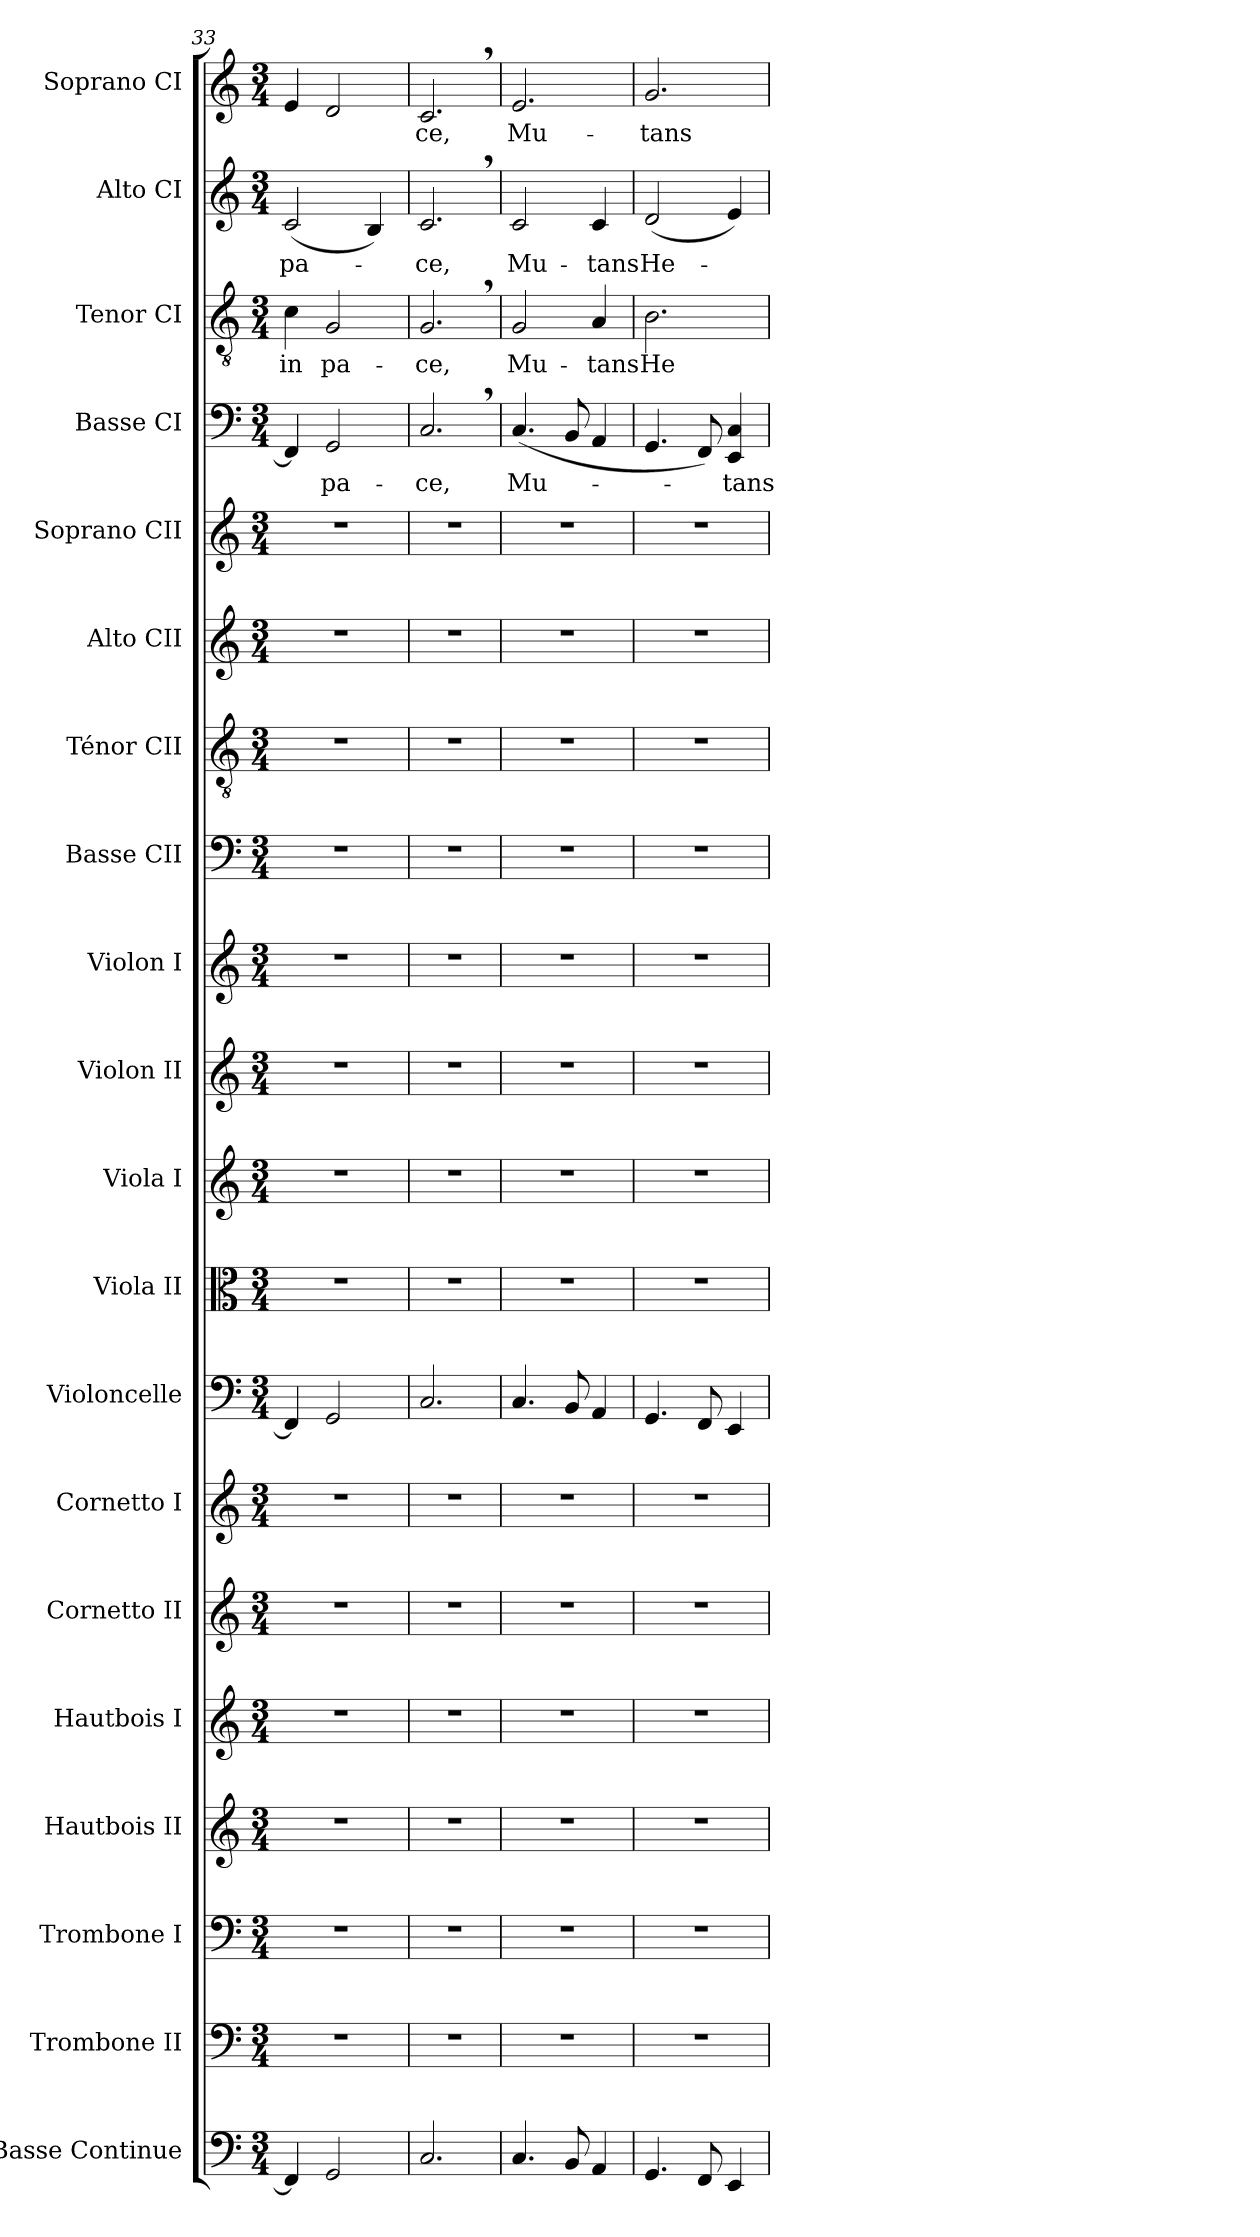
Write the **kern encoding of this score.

**kern	**kern	**kern	**kern	**kern	**kern	**kern	**kern	**kern	**kern	**kern	**kern	**kern	**kern	**kern	**kern	**kern	**text	**kern	**text	**kern	**text	**kern	**text
*part20	*part19	*part18	*part17	*part16	*part15	*part14	*part13	*part12	*part11	*part10	*part9	*part8	*part7	*part6	*part5	*part4	*part4	*part3	*part3	*part2	*part2	*part1	*part1
*staff20	*staff19	*staff18	*staff17	*staff16	*staff15	*staff14	*staff13	*staff12	*staff11	*staff10	*staff9	*staff8	*staff7	*staff6	*staff5	*staff4	*staff4	*staff3	*staff3	*staff2	*staff2	*staff1	*staff1
*I"Basse Continue	*I"Trombone II	*I"Trombone I	*I"Hautbois II	*I"Hautbois I	*I"Cornetto II	*I"Cornetto I	*I"Violoncelle	*I"Viola II	*I"Viola I	*I"Violon II	*I"Violon I	*I"Basse CII	*I"Ténor CII	*I"Alto CII	*I"Soprano CII	*I"Basse CI	*	*I"Tenor CI	*	*I"Alto CI	*	*I"Soprano CI	*
*I'B.C.	*I'Tbn.II	*I'Tbn.I	*I'Htbs. II	*I'Htbs.I	*I'Cor. II	*I'Cor.I	*I'Vlc	*I'Vla.II	*I'Vla.I	*I'Vln.II	*I'Vln.I	*I'B.CII	*I'T.CII	*I'A.CII	*I'S.CII	*I'B.CI	*	*I'T.CI	*	*I'A .CI	*	*I'S.CI	*
*clefF4	*clefF4	*clefF4	*clefG2	*clefG2	*clefG2	*clefG2	*clefF4	*clefC3	*clefG2	*clefG2	*clefG2	*clefF4	*clefGv2	*clefG2	*clefG2	*clefF4	*	*clefGv2	*	*clefG2	*	*clefG2	*
*k[]	*k[]	*k[]	*k[]	*k[]	*k[]	*k[]	*k[]	*k[]	*k[]	*k[]	*k[]	*k[]	*k[]	*k[]	*k[]	*k[]	*	*k[]	*	*k[]	*	*k[]	*
*M3/4	*M3/4	*M3/4	*M3/4	*M3/4	*M3/4	*M3/4	*M3/4	*M3/4	*M3/4	*M3/4	*M3/4	*M3/4	*M3/4	*M3/4	*M3/4	*M3/4	*	*M3/4	*	*M3/4	*	*M3/4	*
=33	=33	=33	=33	=33	=33	=33	=33	=33	=33	=33	=33	=33	=33	=33	=33	=33	=33	=33	=33	=33	=33	=33	=33
!	!	!	!	!	!	!	!	!	!	!	!	!	!	!	!	!	!	!	!LO:LY:b	!	!LO:LY:b	!	!
4FF/]	2.r	2.r	2.r	2.r	2.r	2.r	4FF/]	2.r	2.r	2.r	2.r	2.r	2.r	2.r	2.r	4FF/]	.	4c\	in	(2c/	pa-	4e/	.
!	!	!	!	!	!	!	!	!	!	!	!	!	!	!	!	!	!LO:LY:b	!	!LO:LY:b	!	!	!	!
2GG/	.	.	.	.	.	.	2GG/	.	.	.	.	.	.	.	.	2GG/	pa-	2G/	pa-	.	.	2d/	.
.	.	.	.	.	.	.	.	.	.	.	.	.	.	.	.	.	.	.	.	4B/)	.	.	.
=34	=34	=34	=34	=34	=34	=34	=34	=34	=34	=34	=34	=34	=34	=34	=34	=34	=34	=34	=34	=34	=34	=34	=34
!	!	!	!	!	!	!	!	!	!	!	!	!	!	!	!	!	!LO:LY:b	!	!LO:LY:b	!	!LO:LY:b	!	!LO:LY:b
2.C/	2.r	2.r	2.r	2.r	2.r	2.r	2.C/	2.r	2.r	2.r	2.r	2.r	2.r	2.r	2.r	2.C,/	-ce,	2.G,/	-ce,	2.c,/	-ce,	2.c,/	-ce,
=35	=35	=35	=35	=35	=35	=35	=35	=35	=35	=35	=35	=35	=35	=35	=35	=35	=35	=35	=35	=35	=35	=35	=35
!	!	!	!	!	!	!	!	!	!	!	!	!	!	!	!	!	!LO:LY:b	!	!LO:LY:b	!	!LO:LY:b	!	!LO:LY:b
4.C/	2.r	2.r	2.r	2.r	2.r	2.r	4.C/	2.r	2.r	2.r	2.r	2.r	2.r	2.r	2.r	(4.C/	Mu-	2G/	Mu-	2c/	Mu-	2.e/	Mu-
8BB/	.	.	.	.	.	.	8BB/	.	.	.	.	.	.	.	.	8BB/	.	.	.	.	.	.	.
!	!	!	!	!	!	!	!	!	!	!	!	!	!	!	!	!	!	!	!LO:LY:b	!	!LO:LY:b	!	!
4AA/	.	.	.	.	.	.	4AA/	.	.	.	.	.	.	.	.	4AA/	.	4A/	-tans	4c/	-tans	.	.
=36	=36	=36	=36	=36	=36	=36	=36	=36	=36	=36	=36	=36	=36	=36	=36	=36	=36	=36	=36	=36	=36	=36	=36
!	!	!	!	!	!	!	!	!	!	!	!	!	!	!	!	!	!	!	!LO:LY:b	!	!LO:LY:b	!	!LO:LY:b
4.GG/	2.r	2.r	2.r	2.r	2.r	2.r	4.GG/	2.r	2.r	2.r	2.r	2.r	2.r	2.r	2.r	4.GG/	.	2.B\	He-	(2d/	He-	2.g/	-tans
8FF/	.	.	.	.	.	.	8FF/	.	.	.	.	.	.	.	.	8FF/)	.	.	.	.	.	.	.
!	!	!	!	!	!	!	!	!	!	!	!	!	!	!	!	!	!LO:LY:b	!	!	!	!	!	!
4EE/	.	.	.	.	.	.	4EE/	.	.	.	.	.	.	.	.	4EE/ 4C/	-tans	.	.	4e/)	.	.	.
=	=	=	=	=	=	=	=	=	=	=	=	=	=	=	=	=	=	=	=	=	=	=	=
*-	*-	*-	*-	*-	*-	*-	*-	*-	*-	*-	*-	*-	*-	*-	*-	*-	*-	*-	*-	*-	*-	*-	*-
